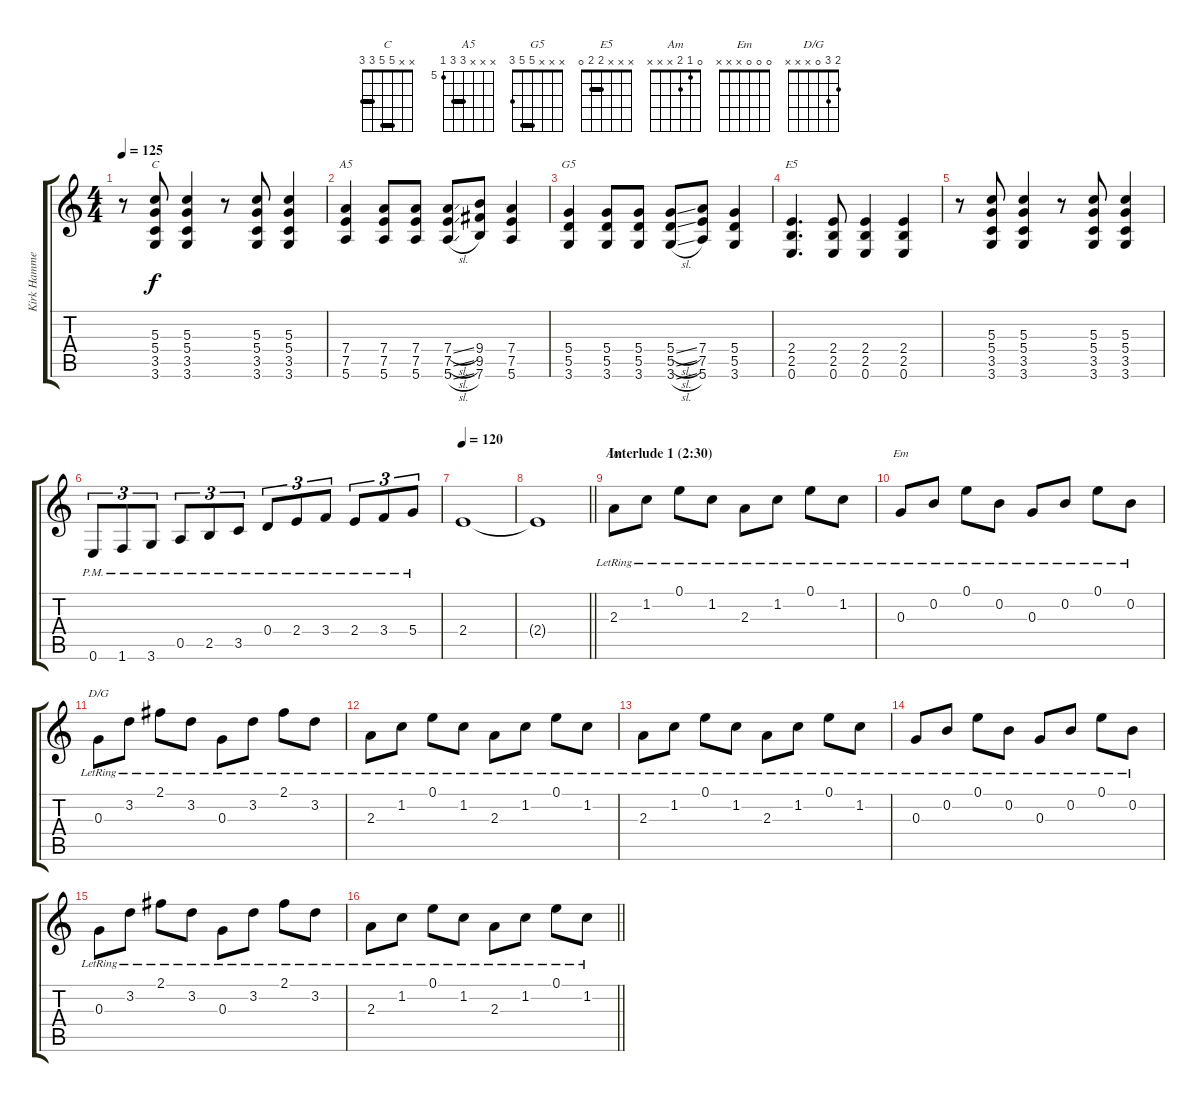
\track ("Kirk Hammet Rhythm Gtr." "Kirk Hamme") {instrument electricguitarclean}
\staff {score tabs}
\tuning (E4 B3 G3 D3 A2 E2) {hide}
\chord ("C" x x 5 5 3 3) {barre (3 5)}
\chord ("A5" x x x 7 7 5) {firstfret 5 barre 7}
\chord ("G5" x x x 5 5 3) {barre 5}
\chord ("E5" x x x 2 2 0) {barre 2}
\chord ("Am" 0 1 2 x x x)
\chord ("Em" 0 0 0 x x x)
\chord ("D/G" 2 3 0 x x x)
\ts (4 4)
\tempo 125
\clef g2
\ks aminor
r.8{dy f} (5.3 5.4 3.5 3.6).8{ch "C"} (5.3 5.4 3.5 3.6).4 r.8 (5.3 5.4 3.5 3.6).8 (5.3 5.4 3.5 3.6).4 |
(7.4 7.5 5.6).4{ch "A5"} (7.4 7.5 5.6).8 (7.4 7.5 5.6).8 (7.4{sl} 7.5{sl} 5.6{sl}).8 (9.4 9.5 7.6).8 (7.4 7.5 5.6).4 |
(5.4 5.5 3.6).4{ch "G5"} (5.4 5.5 3.6).8 (5.4 5.5 3.6).8 (5.4{sl} 5.5{sl} 3.6{sl}).8 (7.4 7.5 5.6).8 (5.4 5.5 3.6).4 |
(2.4 2.5 0.6).4{d ch "E5"} (2.4 2.5 0.6).8 (2.4 2.5 0.6).4 (2.4 2.5 0.6).4 |
r.8 (5.3 5.4 3.5 3.6).8 (5.3 5.4 3.5 3.6).4 r.8 (5.3 5.4 3.5 3.6).8 (5.3 5.4 3.5 3.6).4 |
0.6{pm}.8{tu (3 2)} 1.6{pm}.8{tu (3 2)} 3.6{pm}.8{tu (3 2)} 0.5{pm}.8{tu (3 2)} 2.5{pm}.8{tu (3 2)} 3.5{pm}.8{tu (3 2)} 0.4{pm}.8{tu (3 2)} 2.4{pm}.8{tu (3 2)} 3.4{pm}.8{tu (3 2)} 2.4{pm}.8{tu (3 2)} 3.4{pm}.8{tu (3 2)} 5.4{pm}.8{tu (3 2)} |
\tempo 120
2.4.1 |
\barLineRight lightlight
2.4{t}.1 |
\section ("" "Interlude 1 (2:30)")
2.3{lr}.8{ch "Am" volume 16 balance 11 instrument electricguitarclean} 1.2{lr}.8 0.1{lr}.8 1.2{lr}.8 2.3{lr}.8 1.2{lr}.8 0.1{lr}.8 1.2{lr}.8 |
0.3{lr}.8{ch "Em"} 0.2{lr}.8 0.1{lr}.8 0.2{lr}.8 0.3{lr}.8 0.2{lr}.8 0.1{lr}.8 0.2{lr}.8 |
0.3{lr}.8{ch "D/G"} 3.2{lr}.8 2.1{lr}.8 3.2{lr}.8 0.3{lr}.8 3.2{lr}.8 2.1{lr}.8 3.2{lr}.8 |
2.3{lr}.8 1.2{lr}.8 0.1{lr}.8 1.2{lr}.8 2.3{lr}.8 1.2{lr}.8 0.1{lr}.8 1.2{lr}.8 |
2.3{lr}.8 1.2{lr}.8 0.1{lr}.8 1.2{lr}.8 2.3{lr}.8 1.2{lr}.8 0.1{lr}.8 1.2{lr}.8 |
0.3{lr}.8 0.2{lr}.8 0.1{lr}.8 0.2{lr}.8 0.3{lr}.8 0.2{lr}.8 0.1{lr}.8 0.2{lr}.8 |
0.3{lr}.8 3.2{lr}.8 2.1{lr}.8 3.2{lr}.8 0.3{lr}.8 3.2{lr}.8 2.1{lr}.8 3.2{lr}.8 |
\barLineRight lightlight
2.3{lr}.8 1.2{lr}.8 0.1{lr}.8 1.2{lr}.8 2.3{lr}.8 1.2{lr}.8 0.1{lr}.8 1.2{lr}.8
